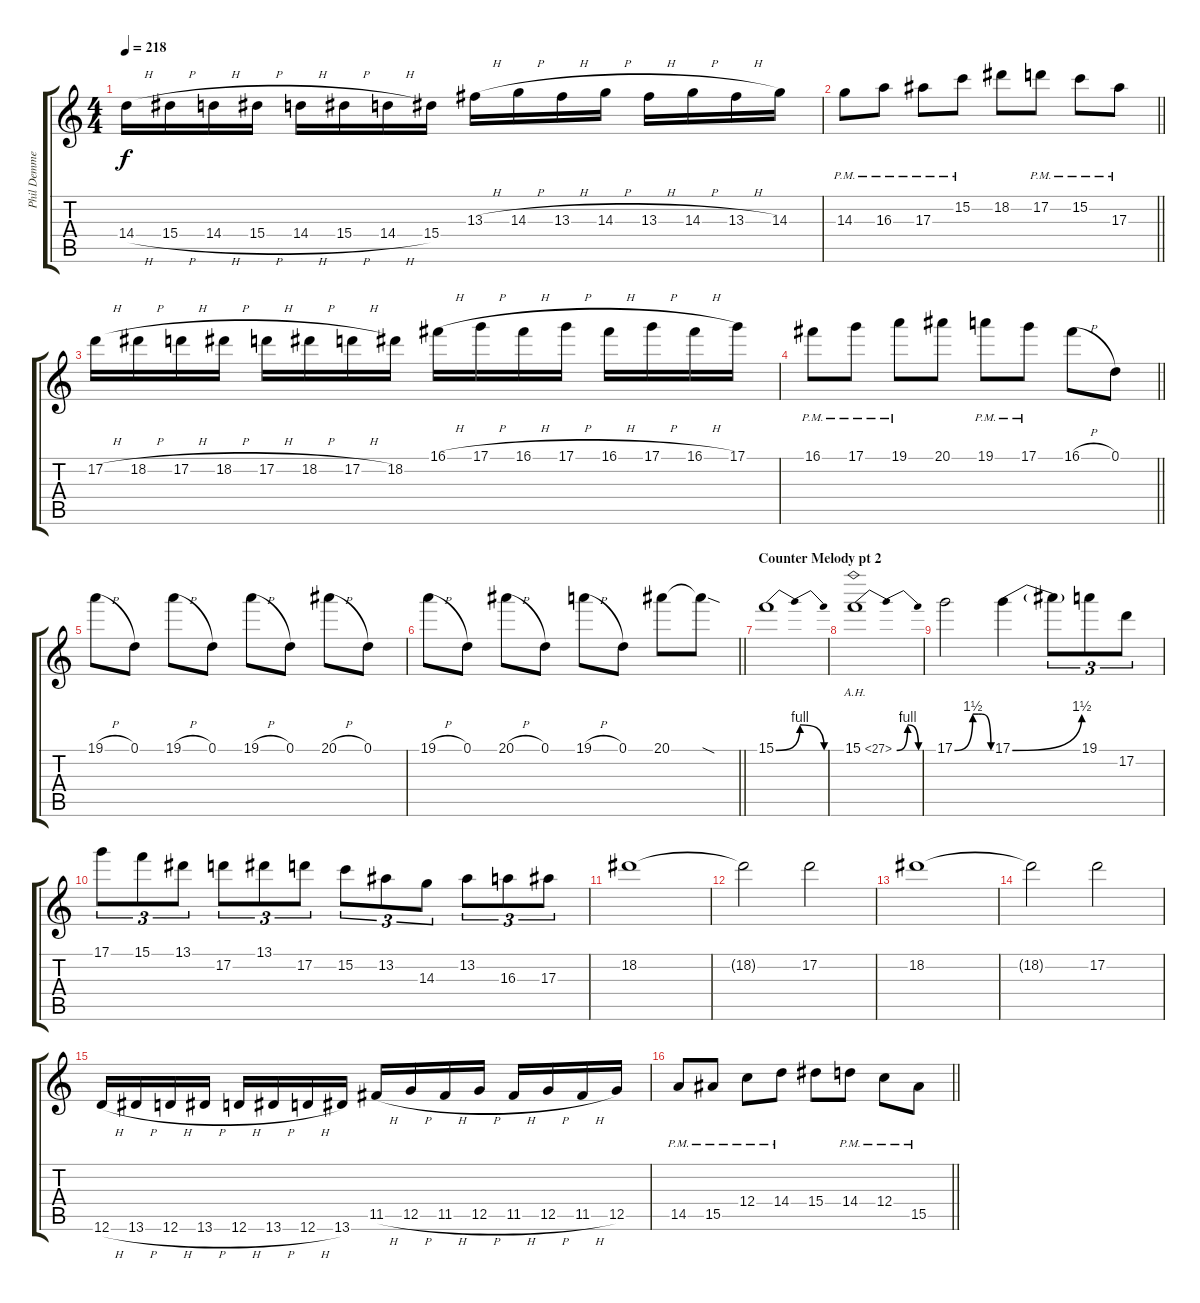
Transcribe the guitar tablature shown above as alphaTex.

\track ("Phil Demmel" "Phil Demme") {instrument distortionguitar}
\staff {score tabs}
\tuning (D4 A3 F3 C3 G2 D2) {hide}
\ts (4 4)
\tempo 218
\clef g2
\ks c
14.4{h}.16{dy f} 15.4{h}.16 14.4{h}.16 15.4{h}.16 14.4{h}.16 15.4{h}.16 14.4{h}.16 15.4.16 13.3{h}.16 14.3{h}.16 13.3{h}.16 14.3{h}.16 13.3{h}.16 14.3{h}.16 13.3{h}.16 14.3.16 |
\barLineRight lightlight
14.3{pm}.8 16.3{pm}.8 17.3{pm}.8 15.2{pm}.8 18.2.8 17.2{pm}.8 15.2{pm}.8 17.3{pm}.8 |
17.2{h}.16 18.2{h}.16 17.2{h}.16 18.2{h}.16 17.2{h}.16 18.2{h}.16 17.2{h}.16 18.2.16 16.1{h}.16 17.1{h}.16 16.1{h}.16 17.1{h}.16 16.1{h}.16 17.1{h}.16 16.1{h}.16 17.1.16 |
\barLineRight lightlight
16.1{pm}.8 17.1{pm}.8 19.1{pm}.8 20.1.8 19.1{pm}.8 17.1{pm}.8 16.1{h}.8 0.1.8 |
19.1{h}.8 0.1.8 19.1{h}.8 0.1.8 19.1{h}.8 0.1.8 20.1{h}.8 0.1.8 |
\barLineRight lightlight
19.1{h}.8 0.1.8 20.1{h}.8 0.1.8 19.1{h}.8 0.1.8 20.1.8 20.1{sod t}.8 |
\section ("" "Counter Melody pt 2")
15.1{be (bendrelease 0 0 15 4 45 4 60 0)}.1 |
15.1{be (bendrelease 0 0 15 4 45 4 60 0) ah 12}.1 |
17.1{be (custom 0 0 30 6 40 6 45 6 60 0)}.2 17.1{be (bend 0 0 60 6)}.4 17.1{t}.8{tu (3 2)} 19.1.8{tu (3 2)} 17.2.8{tu (3 2)} |
17.1.8{tu (3 2)} 15.1.8{tu (3 2)} 13.1.8{tu (3 2)} 17.2.8{tu (3 2)} 13.1.8{tu (3 2)} 17.2.8{tu (3 2)} 15.2.8{tu (3 2)} 13.2.8{tu (3 2)} 14.3.8{tu (3 2)} 13.2.8{tu (3 2)} 16.3.8{tu (3 2)} 17.3.8{tu (3 2)} |
18.2.1 |
18.2{t}.2 17.2.2 |
18.2.1 |
18.2{t}.2 17.2.2 |
12.6{h}.16 13.6{h}.16 12.6{h}.16 13.6{h}.16 12.6{h}.16 13.6{h}.16 12.6{h}.16 13.6.16 11.5{h}.16 12.5{h}.16 11.5{h}.16 12.5{h}.16 11.5{h}.16 12.5{h}.16 11.5{h}.16 12.5.16 |
\barLineRight lightlight
14.5{pm}.8 15.5{pm}.8 12.4{pm}.8 14.4{pm}.8 15.4.8 14.4{pm}.8 12.4{pm}.8 15.5{pm}.8
